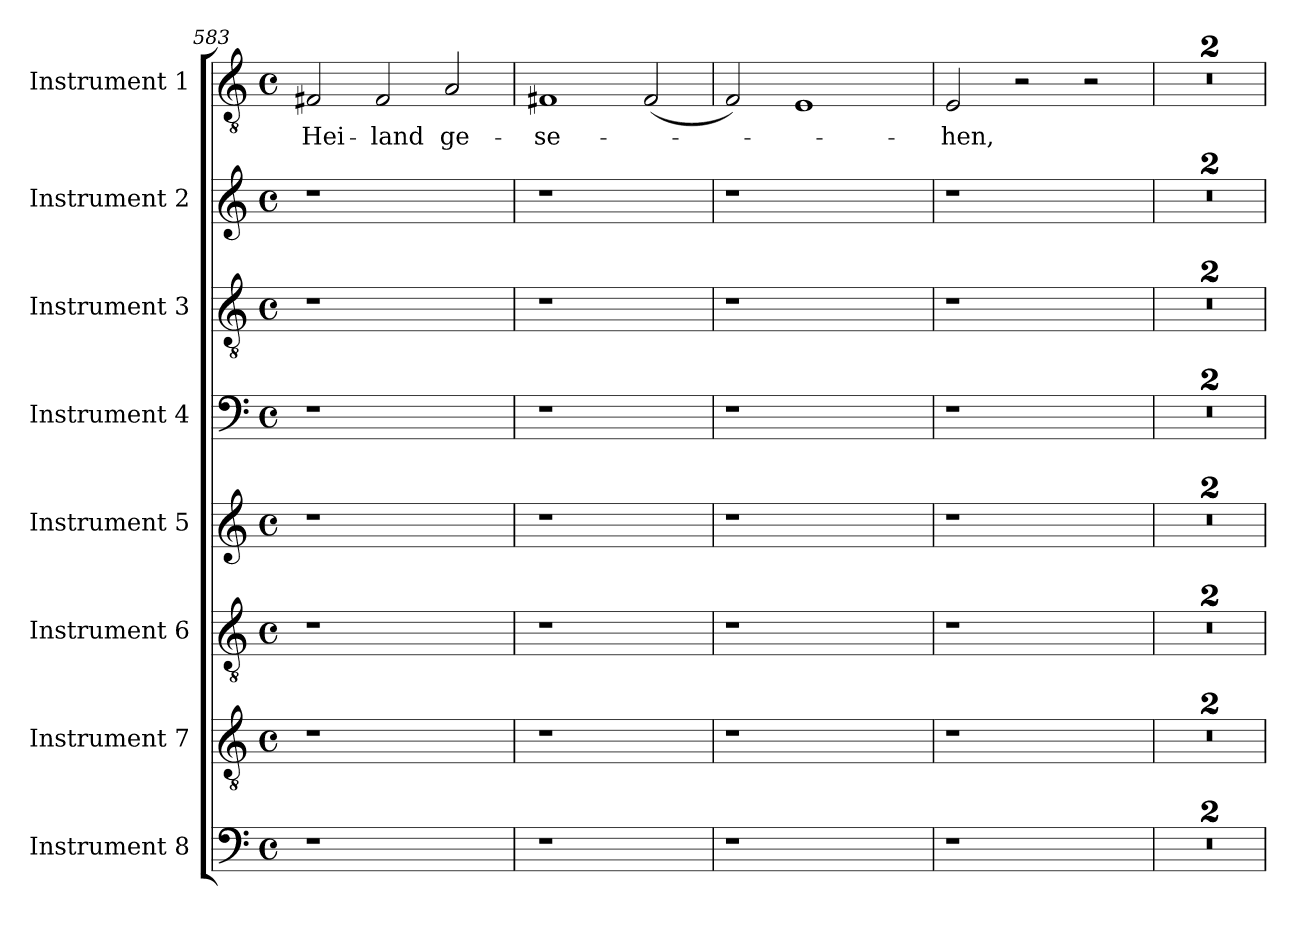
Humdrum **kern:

**kern	**kern	**kern	**kern	**kern	**kern	**kern	**kern	**text
*part8	*part7	*part6	*part5	*part4	*part3	*part2	*part1	*part1
*staff8	*staff7	*staff6	*staff5	*staff4	*staff3	*staff2	*staff1	*staff1
*I"Instrument 8	*I"Instrument 7	*I"Instrument 6	*I"Instrument 5	*I"Instrument 4	*I"Instrument 3	*I"Instrument 2	*I"Instrument 1	*
*clefF4	*clefGv2	*clefGv2	*clefG2	*clefF4	*clefGv2	*clefG2	*clefGv2	*
*M4/4	*M4/4	*M4/4	*M4/4	*M4/4	*M4/4	*M4/4	*M4/4	*
*met(c)	*met(c)	*met(c)	*met(c)	*met(c)	*met(c)	*met(c)	*met(c)	*
=583	=583	=583	=583	=583	=583	=583	=583	=583
!	!	!	!	!	!	!	!	!LO:LY:b:cj
1r	1r	1r	1r	1r	1r	1r	2F#X/	Hei-
!	!	!	!	!	!	!	!	!LO:LY:b:cj
.	.	.	.	.	.	.	2F#/	-land
!	!	!	!	!	!	!	!	!LO:LY:b:cj
2ryy	2ryy	2ryy	2ryy	2ryy	2ryy	2ryy	2A/	ge-
!!LO:LB:g=z
=584	=584	=584	=584	=584	=584	=584	=584	=584
!	!	!	!	!	!	!	!	!LO:LY:b:cj
1r	1r	1r	1r	1r	1r	1r	1F#X	-se-
2ryy	2ryy	2ryy	2ryy	2ryy	2ryy	2ryy	(<2F#/	.
=585	=585	=585	=585	=585	=585	=585	=585	=585
1r	1r	1r	1r	1r	1r	1r	2F/)	.
.	.	.	.	.	.	.	1E	.
2ryy	2ryy	2ryy	2ryy	2ryy	2ryy	2ryy	.	.
=586	=586	=586	=586	=586	=586	=586	=586	=586
!	!	!	!	!	!	!	!	!LO:LY:b:cj
1r	1r	1r	1r	1r	1r	1r	2E/	-hen,
.	.	.	.	.	.	.	2r	.
2ryy	2ryy	2ryy	2ryy	2ryy	2ryy	2ryy	2r	.
=587	=587	=587	=587	=587	=587	=587	=587	=587
1r	1r	1r	1r	1r	1r	1r	1r	.
=588	=588	=588	=588	=588	=588	=588	=588	=588
1r	1r	1r	1r	1r	1r	1r	1r	.
=	=	=	=	=	=	=	=	=
*-	*-	*-	*-	*-	*-	*-	*-	*-
